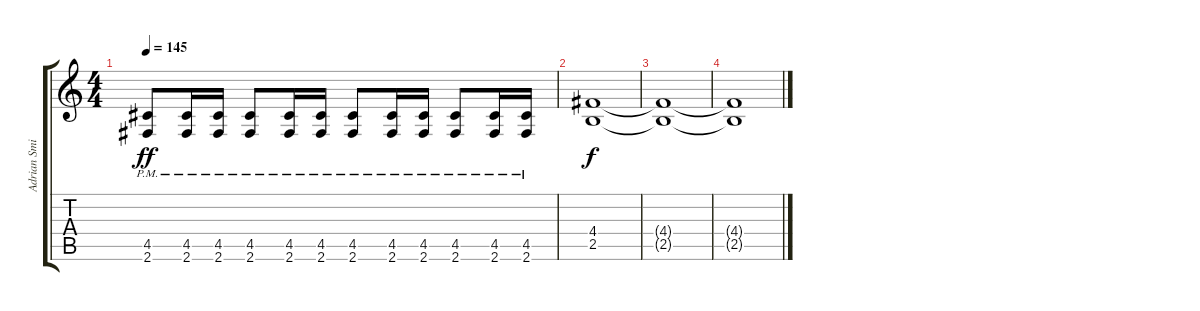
\track ("Adrian Smith" "Adrian Smi") {instrument distortionguitar}
\staff {score tabs}
\tuning (E4 B3 G3 D3 A2 E2) {hide}
\ts (4 4)
\tempo 145
\clef g2
\ks c
(4.5{pm} 2.6{pm}).8{dy ff} (4.5{pm} 2.6{pm}).16 (4.5{pm} 2.6{pm}).16 (4.5{pm} 2.6{pm}).8 (4.5{pm} 2.6{pm}).16 (4.5{pm} 2.6{pm}).16 (4.5{pm} 2.6{pm}).8 (4.5{pm} 2.6{pm}).16 (4.5{pm} 2.6{pm}).16 (4.5{pm} 2.6{pm}).8 (4.5{pm} 2.6{pm}).16 (4.5{pm} 2.6{pm}).16 |
(4.4 2.5).1{dy f} |
(4.4{t} 2.5{t}).1{volume 4} |
(4.4{t} 2.5{t}).1
